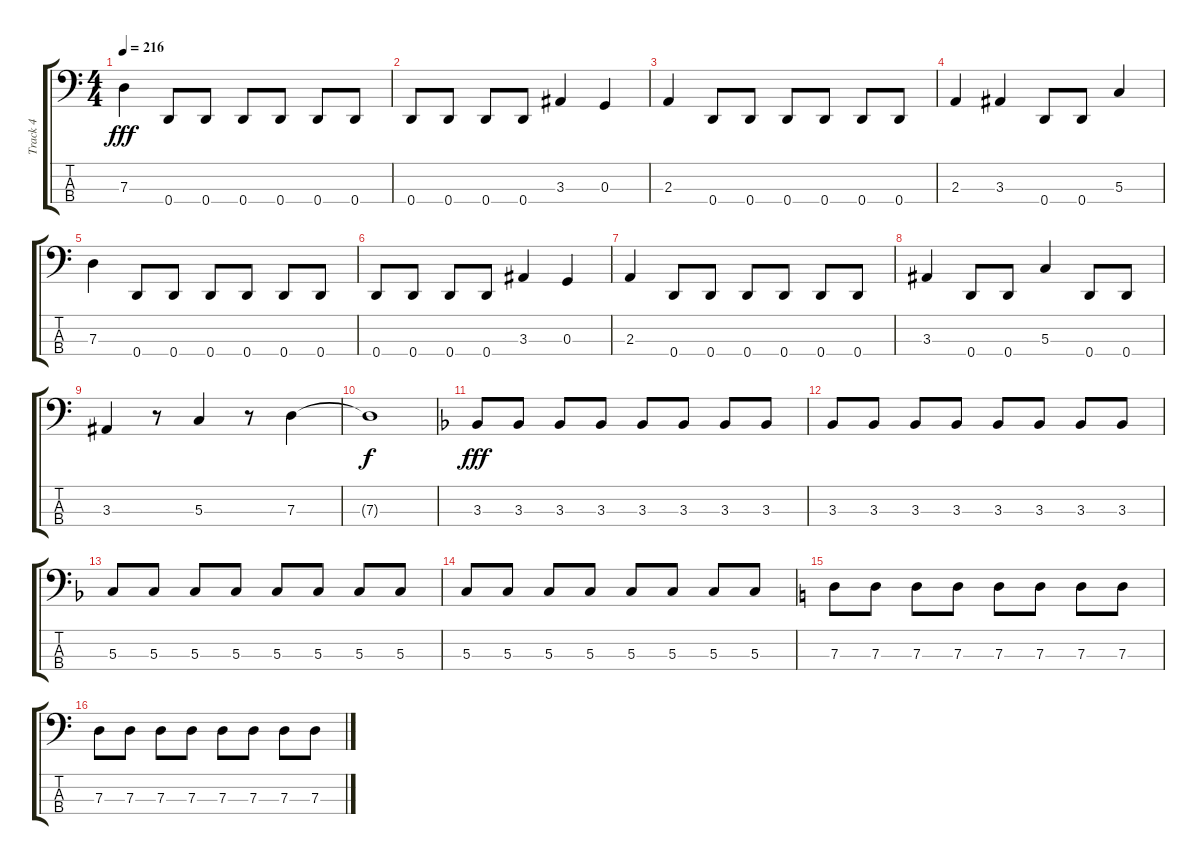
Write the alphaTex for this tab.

\track ("Track 4" "Track 4") {instrument electricbassfinger}
\staff {score tabs}
\tuning (F2 C2 G1 D1) {hide}
\ts (4 4)
\tempo 216
\clef f4
\ks c
7.3.4{dy fff} 0.4.8 0.4.8 0.4.8 0.4.8 0.4.8 0.4.8 |
0.4.8 0.4.8 0.4.8 0.4.8 3.3.4 0.3.4 |
2.3.4 0.4.8 0.4.8 0.4.8 0.4.8 0.4.8 0.4.8 |
2.3.4 3.3.4 0.4.8 0.4.8 5.3.4 |
7.3.4 0.4.8 0.4.8 0.4.8 0.4.8 0.4.8 0.4.8 |
0.4.8 0.4.8 0.4.8 0.4.8 3.3.4 0.3.4 |
2.3.4 0.4.8 0.4.8 0.4.8 0.4.8 0.4.8 0.4.8 |
3.3.4 0.4.8 0.4.8 5.3.4 0.4.8 0.4.8 |
3.3.4 r.8 5.3.4 r.8 7.3.4 |
7.3{t}.1{dy f} |
\ks f
3.3.8{dy fff} 3.3.8 3.3.8 3.3.8 3.3.8 3.3.8 3.3.8 3.3.8 |
3.3.8 3.3.8 3.3.8 3.3.8 3.3.8 3.3.8 3.3.8 3.3.8 |
5.3.8 5.3.8 5.3.8 5.3.8 5.3.8 5.3.8 5.3.8 5.3.8 |
5.3.8 5.3.8 5.3.8 5.3.8 5.3.8 5.3.8 5.3.8 5.3.8 |
\ks c
7.3.8 7.3.8 7.3.8 7.3.8 7.3.8 7.3.8 7.3.8 7.3.8 |
7.3.8 7.3.8 7.3.8 7.3.8 7.3.8 7.3.8 7.3.8 7.3.8
